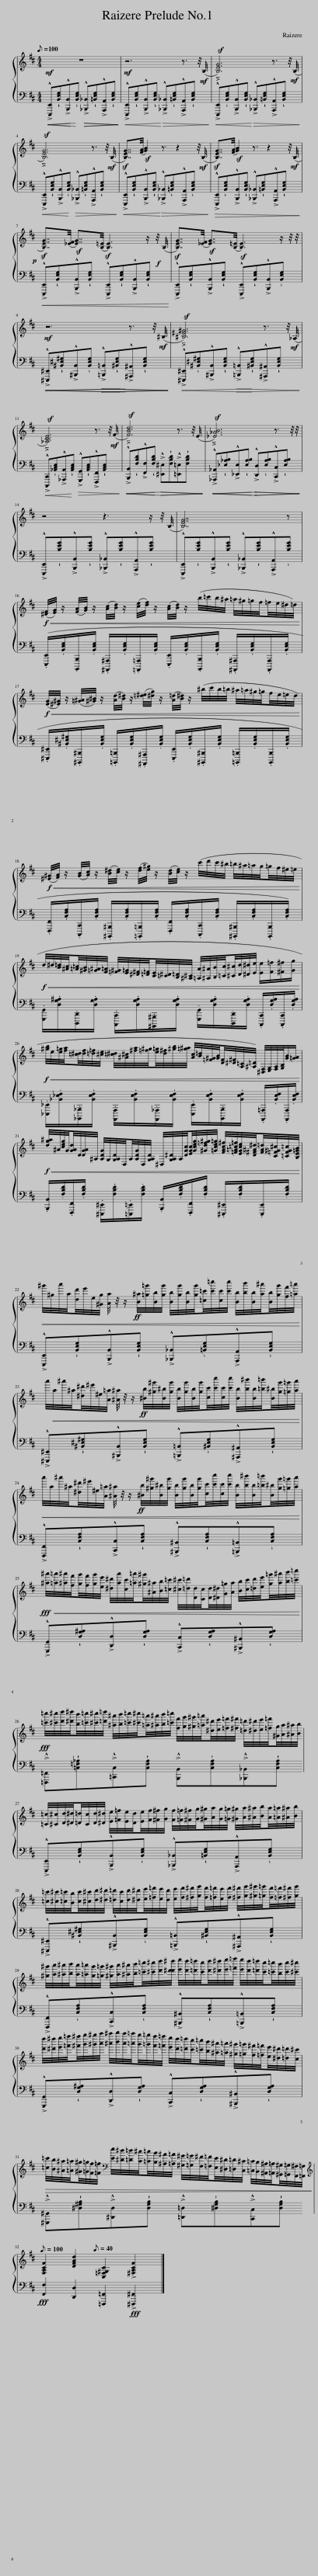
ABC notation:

X:1
%%score { 1 | 2 }
L:1/8
Q:1/8=100
M:4/4
I:linebreak $
K:D
V:1 treble
V:2 bass
V:1
!mf! z8 |!mf! z6 z3/2 z/4!mf! (B,/4 | [B,EG]6) z3/2 z/4!mf! (B,/4 |$ [B,EG]6) z3/2 z/4!mf! (B,/4 | [B,EG]7/4)([FA]/4 [GB]2) z3/2 z2 z/4!mf! (B,/4 | %5
 [B,EG]7/4)([FA]/4 [GB]2) z3/2 z2 z/4!mf! (B,/4 |$ [B,EG]7/4)([_EF]/4 [EG]7/4)([B,=E]/4 [B,E]3) z/ z/4 (B,/4 | [B,EG]7/4)([_EF]/4 [EG]7/4)([B,=E]/4 [B,E]3) z/ z/4 z/4 |$!mf! z6 z3/2 z/4!mf! (^B,/4 | [^B,^E^G]6) z3/2 z/4!mf! (_A,/4 |$ %10
 [_A,CE]6) z3/2 z/4!mf! (F/4 | [FBd]6) z3/2 z/4 (E/4 | [_E_AB]6) z3/2 z/4 z/4 |$ z4 z3 z/ z/4 (B,/4 | [B,EG]7) z |$ %15
!f!!<(! ([^DF]/4[EG]/4) z/ ([FA]/4[GB]/4) z/ ([Ac]/4[Bd]/4) z/ ([ce]/4[df]/4) z/ ([Ac]/4[Bd]/4) z/ (b/4=c'/4b/4^a/4 =a/4^g/4=g/4f/4=f/4e/4^d/4=d/4)!<)! |$!f!!<(! ([EG]/4[^E^G]/4) z/ ([=G^A]/4[^G^B]/4) z/ ([Ad]/4[B^d]/4) z/ ([=d^e]/4[^dg]/4) z/ ([A=d]/4[B^d]/4) z/ (^b/4c'/4b/4=b/4 ^a/4=a/4^g/4=g/4f/4e/4=e/4d/4)!<)! |$!f!!<(! ([^E^G]/4[FA]/4) z/ ([GB]/4[Ac]/4) z/ ([B^d]/4[ce]/4) z/ ([df]/4[e^g]/4) z/ ([Bd]/4[ce]/4) z/ (c'/4d'/4c'/4^b/4 =b/4^a/4=a/4g/4=g/4f/4^e/4=e/4!<)! |$!f!!<(! d/4^d/4[B=d]/4[^Ac]/4[=A=c]/4[^GB]/4[=G^A]/4[F=A]/4 [=F^G]/4[E=G]/4[^D^F]/4[=D=F]/4[CE]/4[=C^D]/4[B,=D]/4[^A,^C]/4 [=A,A]/4[^A,^A]/4[B,B]/4[=Cc]/4[^C^c]/4[Dd]/4[^D^d]/4[Ee]/4 [Ee]/[F=f]/[^F^f]/[Gg]/!<)! |$!f! [^gb]/4!<(!e/4[e=g]/4[fa]/4[=c^d]/4[df]/4[=d=f]/4[^ce]/4 [=c^d]/4[^A^c]/4[^fa]/4[=f^g]/4[e=g]/4[d^f]/4[^gb]/4[=g^a]/4 [Ac]/4[B=d]/4[=F^G]/4[GB]/4[DF]/4[^D^F]/4[A,=C]/4[^A,=D]/4) [^D,F,]/4[E,G,]/4[F,A,]/4[G,B,]/4[GB]/[=GA]/!<)! |$ %20
!f!!<(! [dg^a]/4^A/4[ceg]/4G/4[GAd]/4D/4[DGA]/4^A,/4 [A,DG]/4G,/4[G,A,D]/4D,/4A,/4[A,DG]/4D,/4[G,A,D]/4 ^D,/4[G,A,^D]/4A,/4[DGc]/4[EGc]/4[Gceg]/4[^Gd=f^g]/4[=Gce=g]/4 [FAc^f]/4[=F=A=c=f]/4[EGce]/4[D^F^A^d]/4[FA=d]/4[C=F^G^c]/4[=CFG=c]/4[B,E=GB]/4!<)! |$!<(! ^g'/4^g/4a'/4a/4[dd']/4e'/4e/4[^Gg]/4 [Aa]/4 z/4 z/!ff! [B^a]/4[=g=g']/4[Bb]/4[gg']/4 [Bb]/4[gg']/4[Bb]/4[gg']/4[=c=c']/4[c'=c'']/4[cc']/4[c'c'']/4 [Bb]/4[bb']/4[Bb]/4[a^a']/4[Bb]/4[gg']/4[ff']/4[=a=a']/4!<)! |$ a'/4!<(!a/4^a'/4^a/4[^d^d']/4^e'/4^e/4[A=a]/4 [^A^a]/4 z/4 z/!ff! [^Bb]/4[^g^g']/4[B^b]/4[gg']/4 [Bb]/4[gg']/4[Bb]/4[gg']/4[cc']/4[c'c'']/4[cc']/4[c'c'']/4 [Bb]/4[b^b']/4[Bb]/4[=b=b']/4[B^b]/4[gg']/4[=g=g']/4[aa']/4!<)! |$!<(! a'/4a/4^a'/4^a/4[^d^d']/4^e'/4^e/4[A=a]/4 [^A^a]/4 z/4 z/!ff! [^Bb]/4[^g^g']/4[B^b]/4[gg']/4 [Bb]/4[gg']/4[Bb]/4[gg']/4[cc']/4[c'c'']/4[cc']/4[c'c'']/4 [Bb]/4[b^b']/4[Bb]/4[=b=b']/4[B^b]/4[gg']/4[=g=g']/4[aa']/4!<)! |$!fff!!<(! [^a^a']/4[=a=a']/4[^a^a']/4[ff']/4[gg']/4[ff']/4[gg']/4[ee']/4 [^d^d']/4[aa']/4[cc']/4[=a=a']/4[^g^g']/4[^A^a]/4[Bb]/4[=c=c']/4 [^c^c']/4[=d=d']/4[Dd]/4[Cc]/4[Dd]/4[^D^d]/4[G=g]/4[Aa]/4 [Bb]/4[cc']/4[=dd']/4[ee']/4[g=g']/4[a^a']/4[bb']/4[=c'=c'']/4!<)! |$ %25
!fff! [=c'=c'']/4[^c'^c'']/4[d'd'']/4[^d'^d'']/4[bb']/4[=c'=c'']/4[^c'^c'']/4[=d'=d'']/4 [^a^a']/4[bb']/4[=c'=c'']/4[^c'^c'']/4[=a=a']/4[^a^a']/4[bb']/4[=c'=c'']/4 [ff']/4[gg']/4[^g^g']/4[=a=a']/4[^d^d']/4[ee']/4[=f=f']/4[^f^f']/4 [=d=d']/4[^d^d']/4[ee']/4[=f=f']/4[^Gg]/4[Aa]/4[^A^a]/4[Bb]/4 |$ [=C=c]/4[^C^c]/4[Dd]/4[^D^d]/4[=D=d]/4[Cc]/4[Dd]/4[^D^d]/4 [Ee]/4[=F=f]/4[Ee]/4[Dd]/4[Ee]/4[Ff]/4[^F^f]/4[Gg]/4 [Ff]/4[=F=f]/4[^F^f]/4[Gg]/4[^G^g]/4[Aa]/4[Gg]/4[=G=g]/4 [^G^g]/4[Aa]/4[^A^a]/4[Bb]/4[Aa]/4[=A=a]/4[^A^a]/4[Bb]/4 |$ [=c=c']/4[^c^c']/4[=c=c']/4[Bb]/4[cc']/4[^c^c']/4[dd']/4[^d^d']/4 [=d=d']/4[cc']/4[dd']/4[^d^d']/4[ee']/4[=f=f']/4[ee']/4[dd']/4 [ee']/4[ff']/4[^f^f']/4[gg']/4[ff']/4[=f=f']/4[ee']/4[ff']/4 [^f^f']/4[gg']/4[^g^g']/4[=g=g']/4[ff']/4[=f=f']/4[^f^f']/4[gg']/4 |$ [^g^g']/4[aa']/4[^a^a']/4[bb']/4[aa']/4[=a=a']/4[gg']/4[=g=g']/4 [^g^g']/4[aa']/4[^a^a']/4[bb']/4[=c'=c'']/4[^c'^c'']/4[d'd'']/4[^d'd'^d'']/4 [e'e'']/4[d'd'']/4[=d'=d'']/4[c'c'']/4[d'd'']/4[^d'^d'']/4[e'e'']/4[=f'=f'']/4 [e'e'']/4[d'd'']/4[=d'=d'']/4[c'c'']/4[=c'=c'']/4[bb']/4[c'c'']/4[^c'^c'']/4 |$ [d'd'']/4[^d'^d'']/4[e'e'']/4[=f'=f'']/4[^f'^f'']/4[g'g'']/4[^g'^g'']/4[a'a'']/4 [^a'^a'']/4[b'b'']/4[a'a'']/4[=a'=a'']/4[g'g'']/4[=g'=g'']/4[f'f'']/4[=f'=f'']/4 [e'e'']/4[d'd'']/4[=d'=d'']/4[c'c'']/4[=c'=c'']/4[bb']/4[^a^a']/4[=a=a']/4 [^g^g']/4[=g=g']/4[f^f']/4[=f=f']/4[ee']/4[^d^d']/4[=d=d']/4[c^c']/4 |$ %30
!>(! [=c=c']/4[Bb]/4[^A^a]/4[=A=a]/4[^G^g]/4[=G=g]/4[Ff]/4[=F=f]/4[K:bass] [Ee]/4[^D^d]/4[=D=d]/4[C^c]/4[=C=c]/4[B,B]/4[^A,^A]/4[=A,=A]/4 [^G,^G]/4[=G,=G]/4[F,^F]/4[=F,=F]/4[E,E]/4[^D,^D]/4[=D,=D]/4[C,^C]/4 [=C,=C]/4[B,,B,]/4[^A,,^A,]/4[=A,,=A,]/4[^G,,^G,]/4[=G,,=G,]/4[F,,^F,]/4[=F,,=F,]/4!>)! |$[K:treble][Q:1/8=100] [F,A,CF]2 [DFAd]2[Q:1/8=40] [C,=F,^G,C]2 !>![^F,A,CF]2 |] %32
V:2
!<(!!<(! !>!!^![E,,,E,,]!wedge![B,,E,G,]!>!!^![B,,,B,,]!wedge![B,,E,G,]!>(!!>(! !>!!^![_B,,,_B,,]!wedge![=B,,E,G,]!>!!^![A,,,A,,]!wedge![B,,E,G,]!<)!!<)!!>)!!>)! |!<(! !>!!^![E,,,E,,]!wedge![B,,E,G,]!>!!^![B,,,B,,]!wedge![B,,E,G,]!>(! !>!!^![_B,,,_B,,]!wedge![=B,,E,G,]!>!!^![A,,,A,,]!wedge![B,,E,G,]!<)!!>)! |!<(! !>!!^![E,,,E,,]!wedge![B,,E,G,]!>!!^![B,,,B,,]!wedge![B,,E,G,]!>(! !>!!^![_B,,,_B,,]!wedge![=B,,E,G,]!>!!^![A,,,A,,]!wedge![B,,E,G,]!<)!!>)! |$!<(! !>!!^![E,,,E,,]!wedge![B,,E,G,]!>!!^![B,,,B,,]!wedge![B,,E,G,]!>(! !>!!^![_B,,,_B,,]!wedge![=B,,E,G,]!>!!^![A,,,A,,]!wedge![B,,E,G,]!<)!!>)! |!<(! !>!!^![E,,,E,,]!wedge![B,,E,G,]!>!!^![B,,,B,,]!wedge![B,,E,G,]!>(! !>!!^![_B,,,_B,,]!wedge![=B,,E,G,]!>!!^![A,,,A,,]!wedge![B,,E,G,]!<)!!>)! | %5
!>(! !>!!^![E,,,E,,]!wedge![B,,E,G,]!>!!^![B,,,B,,]!wedge![B,,E,G,] !>!!^![_B,,,_B,,]!wedge![=B,,E,G,]!>!!^![A,,,A,,]!wedge![B,,E,G,]!>)! |$!p!!<(! !>!!^![E,,,E,,]!wedge![B,,E,G,]!>!!^![B,,,B,,]!wedge![B,,E,G,] !>!!^![E,,,E,,]!wedge![B,,E,G,]!>!!^![B,,,B,,]!f!!wedge![B,,E,G,]!<)! | !>!!^![E,,,E,,]!wedge![B,,E,G,]!>!!^![B,,,B,,]!wedge![B,,E,G,] !>!!^![E,,,E,,]!wedge![B,,E,G,]!>!!^![B,,,B,,]!wedge![B,,E,G,] |$!<(!!<(! !>!!^![^E,,,^E,,]!wedge![^B,,^E,^G,]!>!!^![^B,,,B,,]!wedge![B,,E,G,]!>(!!>(! !>!!^![=B,,,=B,,]!wedge![^B,,E,G,]!>!!^![^A,,,^A,,]!wedge![B,,E,G,]!<)!!<)!!>)!!>)! |!<(! !>!!^![^E,,,^E,,]!wedge![^B,,^E,^G,]!>!!^![^B,,,B,,]!wedge![B,,E,G,]!>(! !>!!^![=B,,,=B,,]!wedge![^B,,E,G,]!>!!^![^A,,,^A,,]!wedge![B,,E,G,]!<)!!>)! |$ %10
!<(! !>!!^![C,,,C,,]!wedge![_A,,C,E,]!>!!^![_A,,,A,,]!wedge![A,,C,E,]!>(! !>!!^![G,,,G,,]!wedge![A,,C,E,]!>!!^![F,,,F,,]!wedge![A,,C,E,]!<)!!>)! |!<(!!<(! !>!!^![B,,,B,,]!wedge![F,B,D]!>!!^![F,,F,]!wedge![F,B,D]!>(!!>(! !>!!^![^E,,^E,]!wedge![F,B,D]!>!!^![=E,,=E,]!wedge![F,B,D]!<)!!<)!!>)!!>)! |!<(!!<(! !>!!^![_A,,,_A,,]!wedge![_E,_A,B,]!>!!^![_E,,E,]!wedge![E,A,B,]!>(!!>(! !>!!^![D,,D,]!wedge![E,A,B,]!>!!^![C,,C,]!wedge![E,A,B,]!<)!!<)!!>)!!>)! |$ !>!!^![E,,,E,,]!wedge![B,EG]!>!!^![B,,,B,,]!wedge![B,EG] !>!!^![_B,,,_B,,]!wedge![B,EG]!>!!^![A,,,A,,]!wedge![B,EG] | !>!!^![E,,,E,,]!wedge![B,EG]!>!!^![B,,,B,,]!wedge![B,EG] !>!!^![_B,,,_B,,]!wedge![B,EG]!>!!^![A,,,A,,]!wedge![B,EG] |$ %15
 (.[E,,,E,,]/.[B,,E,G,]/.[B,,,,B,,,]/.[B,,E,G,]/ .[^A,,,,^A,,,]/.[B,,E,G,]/.[=A,,,,=A,,,]/.[B,,E,G,]/ .[E,,,E,,]/.[B,,E,G,]/.[B,,,,B,,,]/.[B,,E,G,]/ .[^A,,,,^A,,,]/.[B,,E,G,]/.[A,,,,A,,,]/.[B,,E,G,]/ |$ .[^E,,,^E,,]/.[^B,,^E,^G,]/.[^B,,,,^B,,,]/.[B,,E,G,]/ .[=B,,,,=B,,,]/.[B,,E,G,]/.[^A,,,,^A,,,]/.[B,,E,G,]/ .[E,,,E,,]/.[B,,E,G,]/.[^B,,,,^B,,,]/.[B,,E,G,]/ .[=B,,,,=B,,,]/.[B,,E,G,]/.[B,,,,B,,,]/.[B,,E,G,]/ |$ .[F,,,F,,]/.[C,F,A,]/.[C,,,C,,]/.[C,F,A,]/ .[^B,,,,^B,,,]/.[C,F,A,]/.[=B,,,,=B,,,]/.[C,F,A,]/ .[F,,,F,,]/.[C,F,A,]/.[C,,,C,,]/.[C,F,A,]/ .[^B,,,,^B,,,]/.[C,F,A,]/.[B,,,,B,,,]/.[C,F,A,]/) |$ .[G,,,G,,]/.[D,G,^A,]/.[D,,,D,,]/.[D,G,A,]/ .[C,,,C,,]/.[D,G,A,]/.[^B,,,,^B,,,]/.[D,G,A,]/ .[G,,,G,,]/.[D,G,A,]/.[D,,,D,,]/.[D,G,A,]/ .[C,,,C,,]/.[D,G,A,]/.[C,,,C,,]/.[D,G,A,]/ |$ .[_E,,,_E,,]/.[_B,,_E,F,]/.[_B,,,,_B,,,]/.[B,,E,F,]/ .[A,,,,A,,,]/.[B,,E,F,]/.[A,,,,_A,,,]/.[B,,E,F,]/ .[E,,,E,,]/.[B,,E,F,]/.[B,,,,B,,,]/.[B,,E,F,]/ .[A,,,,=A,,,]/.[B,,E,F,]/.[A,,,,A,,,]/.[B,,E,F,]/ |$ %20
 .[B,,,B,,]/.[F,B,D]/.[F,,,F,,]/.[F,B,D]/ .[^E,,,^E,,]/.[F,B,D]/.[=E,,,=E,,]/.[F,B,D]/ .[B,,,B,,]/.[F,B,D]/.[F,,,F,,]/.[F,B,D]/ .[^E,,,^E,,]/.[F,B,D]/.[E,,,E,,]/.[F,B,D]/ |$ !>!!^![E,,,E,,]!wedge![B,,E,G,]!>!!^![B,,,B,,]!wedge![B,,E,G,] !>!!^![_B,,,_B,,]!wedge![=B,,E,G,]!>!!^![A,,,A,,]!wedge![B,,E,G,] |$ !>!!^![^E,,,^E,,]!wedge![^B,,^E,^G,]!>!!^![^B,,,B,,]!wedge![B,,E,G,] !>!!^![=B,,,=B,,]!wedge![^B,,E,G,]!>!!^![^A,,,^A,,]!wedge![B,,E,G,] |$ !>!!^![F,,,F,,]!wedge![C,F,A,]!>!!^![C,,C,]!wedge![C,F,A,] !>!!^![^B,,,^B,,]!wedge![C,F,A,]!>!!^![=B,,,=B,,]!wedge![C,F,A,] |$ !>!!^![G,,,G,,]!wedge![D,G,^A,]!>!!^![D,,D,]!wedge![D,G,A,] !>!!^![C,,C,]!wedge![D,G,A,]!>!!^![^B,,,^B,,]!wedge![D,G,A,] |$ %25
 !>!!^![=F,,,=F,,]!wedge![=C,=F,_A,]!>!!^![=C,,C,]!wedge![C,F,A,] !>!!^![B,,,B,,]!wedge![C,F,A,]!>!!^![_B,,,_B,,]!wedge![C,F,A,] |$ !>!!^![E,,,E,,]!wedge![B,,E,G,]!>!!^![B,,,B,,]!wedge![B,,E,G,] !>!!^![_B,,,_B,,]!wedge![=B,,E,G,]!>!!^![A,,,A,,]!wedge![B,,E,G,] |$ !>!!^![^E,,,^E,,]!wedge![^B,,^E,^G,]!>!!^![^B,,,B,,]!wedge![B,,E,G,] !>!!^![=B,,,=B,,]!wedge![^B,,E,G,]!>!!^![^A,,,^A,,]!wedge![B,,E,G,] |$ !>!!^![F,,,F,,]!wedge![C,F,A,]!>!!^![C,,C,]!wedge![C,F,A,] !>!!^![^B,,,^B,,]!wedge![C,F,A,]!>!!^![=B,,,=B,,]!wedge![C,F,A,] |$ !>!!^![G,,,G,,]!wedge![D,G,^A,]!>!!^![D,,D,]!wedge![D,G,A,] !>!!^![C,,C,]!wedge![D,G,A,]!>!!^![^B,,,^B,,]!wedge![D,G,A,] |$ %30
 !>!!^![^G,,,^G,,]!wedge![^D,^G,B,]!>!!^![^D,,D,]!wedge![D,G,B,] !>!!^![=D,,=D,]!wedge![^D,G,B,]!>!!^![C,,C,]!wedge![D,G,B,] |$!fff! [F,,F,]2 [D,,D,]2 [=F,,,=F,,]2!fff! !>![^F,,,^F,,]2 |] %32
